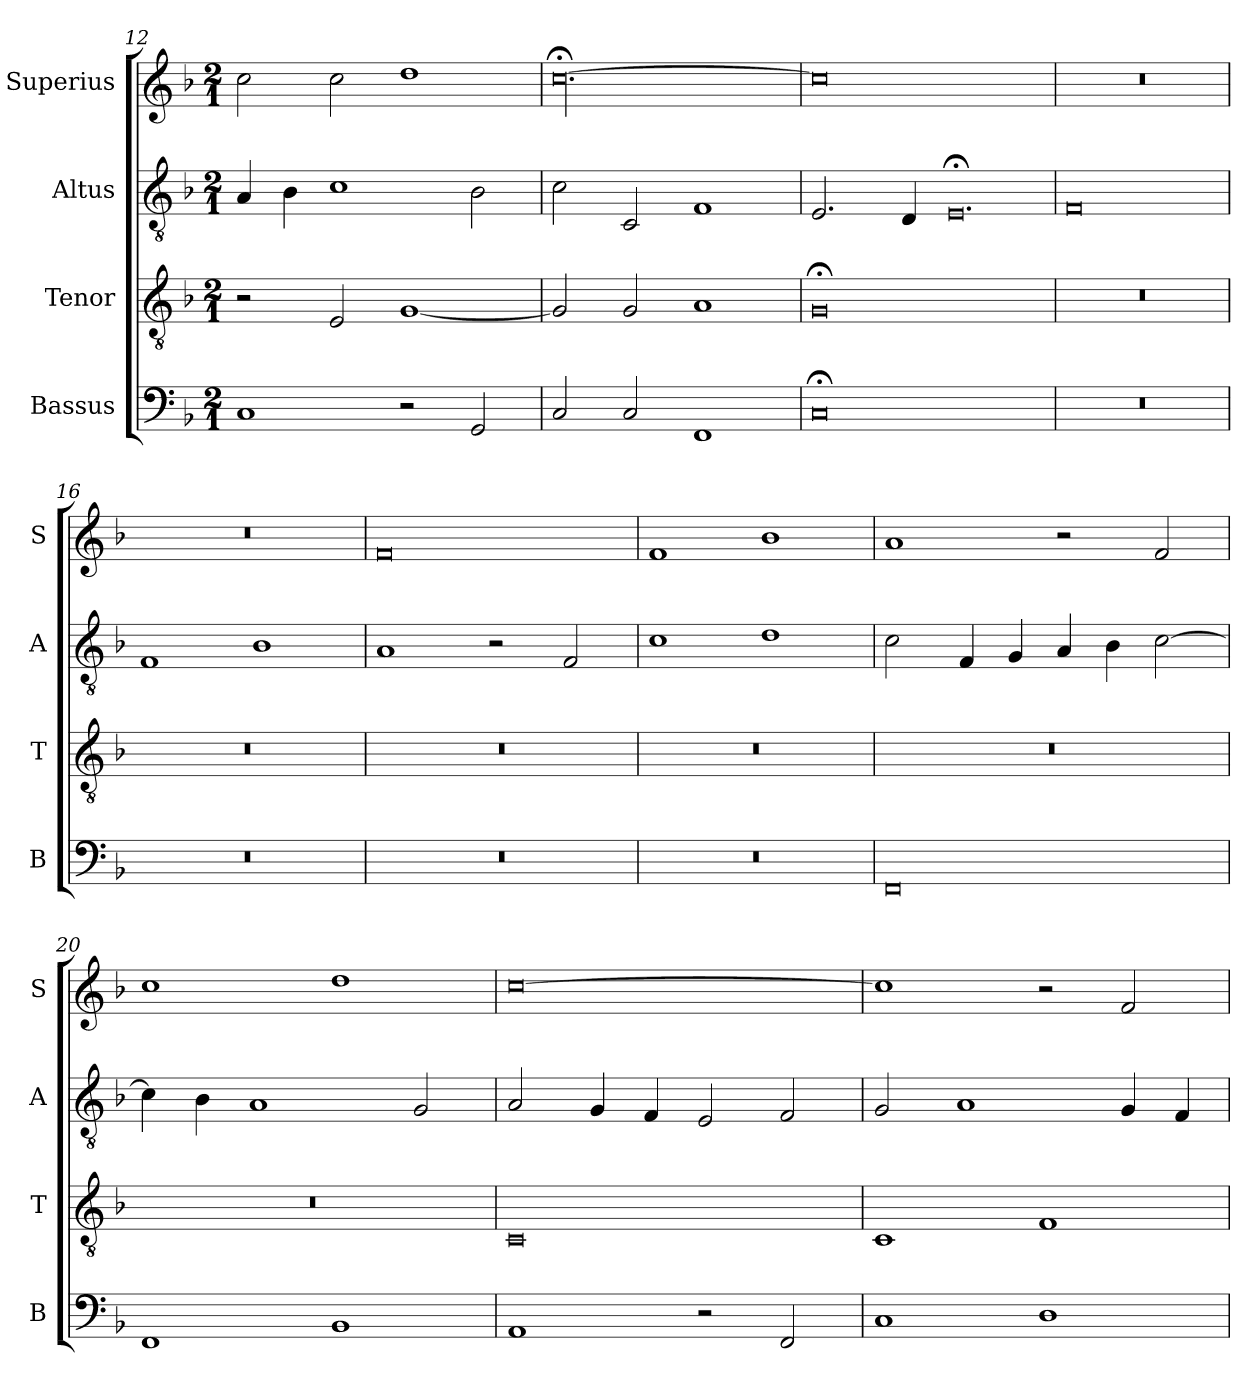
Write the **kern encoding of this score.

**kern	**kern	**kern	**kern
*part4	*part3	*part2	*part1
*staff4	*staff3	*staff2	*staff1
*I"Bassus	*I"Tenor	*I"Altus	*I"Superius
*I'B	*I'T	*I'A	*I'S
*clefF4	*clefGv2	*clefGv2	*clefG2
*k[b-]	*k[b-]	*k[b-]	*k[b-]
*M2/1	*M2/1	*M2/1	*M2/1
=12	=12	=12	=12
1C	2r	4A/	2cc\
.	.	4B-\	.
.	2E/	1c	2cc\
2r	[1G	.	1dd
2GG/	.	2B-\	.
=13	=13	=13	=13
!	!	!	!LO:N:vis=00.
2C/	2G/]	2c\	[0cc;<
2C/	2G/	2C/	.
1FF	1A	1F	.
=14	=14	=14	=14
0C;<	0G;<	2.E/	0cc]
.	.	4D/	.
!	!	!LO:N:vis=0.	!
.	.	1E;<	.
=15	=15	=15	=15
0r	0r	0F	0r
=16	=16	=16	=16
0r	0r	1F	0r
.	.	1B-	.
=17	=17	=17	=17
0r	0r	1A	0f
.	.	2r	.
.	.	2F/	.
=18	=18	=18	=18
0r	0r	1c	1f
.	.	1d	1b-
=19	=19	=19	=19
0FF	0r	2c\	1a
.	.	4F/	.
.	.	4G/	.
.	.	4A/	2r
.	.	4B-\	.
.	.	[2c\	2f/
=20	=20	=20	=20
1FF	0r	4c\]	1cc
.	.	4B-\	.
.	.	1A	.
1BB-	.	.	1dd
.	.	2G/	.
=21	=21	=21	=21
1AA	0C	2A/	[0cc
.	.	4G/	.
.	.	4F/	.
2r	.	2E/	.
2FF/	.	2F/	.
=22	=22	=22	=22
1C	1C	2G/	1cc]
.	.	1A	.
1D	1F	.	2r
.	.	4G/	2f/
.	.	4F/	.
=	=	=	=
*-	*-	*-	*-
